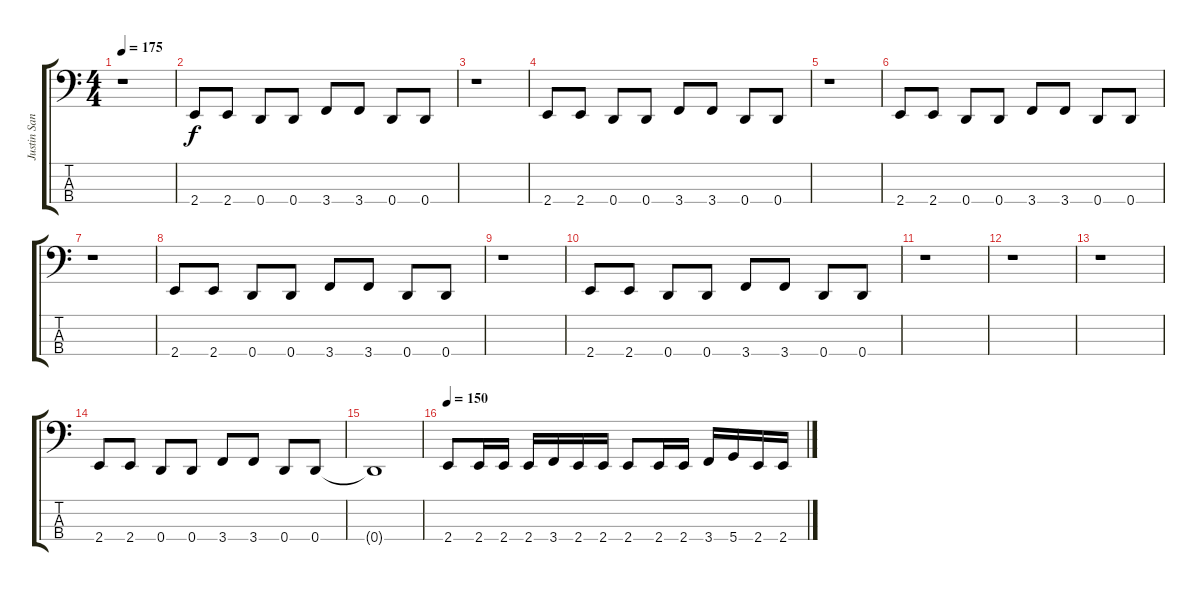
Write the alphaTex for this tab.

\track ("Justin Sane" "Justin San") {instrument electricbasspick}
\staff {score tabs}
\tuning (G2 D2 A1 D1) {hide}
\ts (4 4)
\tempo 175
\clef f4
\ks c
r.1{dy f} |
2.4.8 2.4.8 0.4.8 0.4.8 3.4.8 3.4.8 0.4.8 0.4.8 |
r.1 |
2.4.8 2.4.8 0.4.8 0.4.8 3.4.8 3.4.8 0.4.8 0.4.8 |
r.1 |
2.4.8 2.4.8 0.4.8 0.4.8 3.4.8 3.4.8 0.4.8 0.4.8 |
r.1 |
2.4.8 2.4.8 0.4.8 0.4.8 3.4.8 3.4.8 0.4.8 0.4.8 |
r.1 |
2.4.8 2.4.8 0.4.8 0.4.8 3.4.8 3.4.8 0.4.8 0.4.8 |
r.1 |
r.1 |
r.1 |
2.4.8 2.4.8 0.4.8 0.4.8 3.4.8 3.4.8 0.4.8 0.4.8 |
0.4{t}.1 |
\tempo 150
2.4.8 2.4.16 2.4.16 2.4.16 3.4.16 2.4.16 2.4.16 2.4.8 2.4.16 2.4.16 3.4.16 5.4.16 2.4.16 2.4.16
